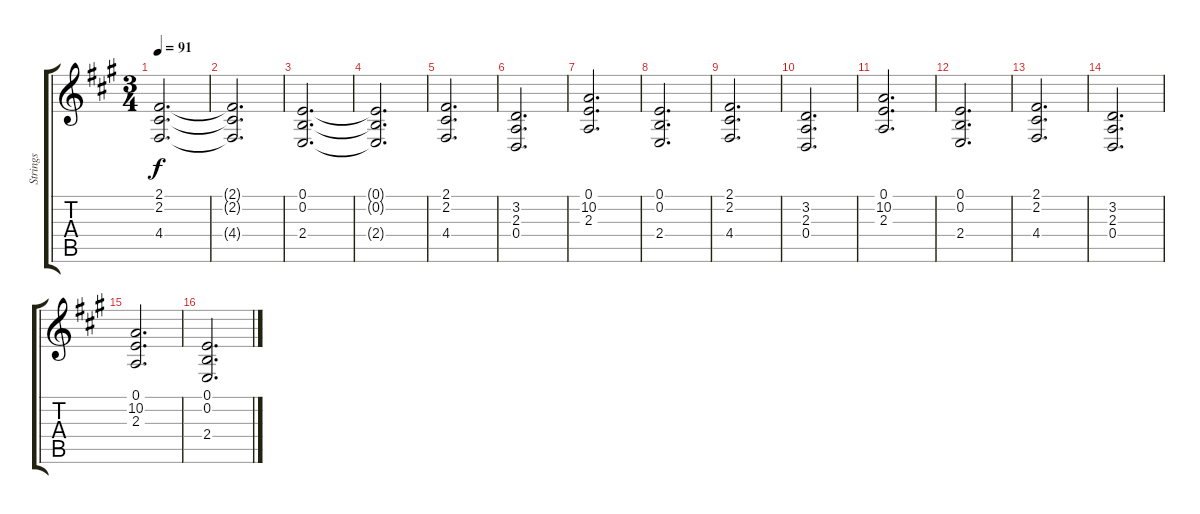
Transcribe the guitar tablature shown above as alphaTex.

\track ("Strings" "Strings") {instrument stringensemble2}
\staff {score tabs}
\tuning (E4 B3 G3 D3 A2 E2) {hide}
\ts (3 4)
\tempo 91
\clef g2
\ks a
(2.1 2.2 4.4).2{d dy f} |
(2.1{t} 2.2{t} 4.4{t}).2{d} |
(0.1 0.2 2.4).2{d} |
(0.1{t} 0.2{t} 2.4{t}).2{d} |
(2.1 2.2 4.4).2{d} |
(3.2 2.3 0.4).2{d} |
(0.1 10.2 2.3).2{d} |
(0.1 0.2 2.4).2{d} |
(2.1 2.2 4.4).2{d} |
(3.2 2.3 0.4).2{d} |
(0.1 10.2 2.3).2{d} |
(0.1 0.2 2.4).2{d} |
(2.1 2.2 4.4).2{d} |
(3.2 2.3 0.4).2{d} |
(0.1 10.2 2.3).2{d} |
(0.1 0.2 2.4).2{d}
